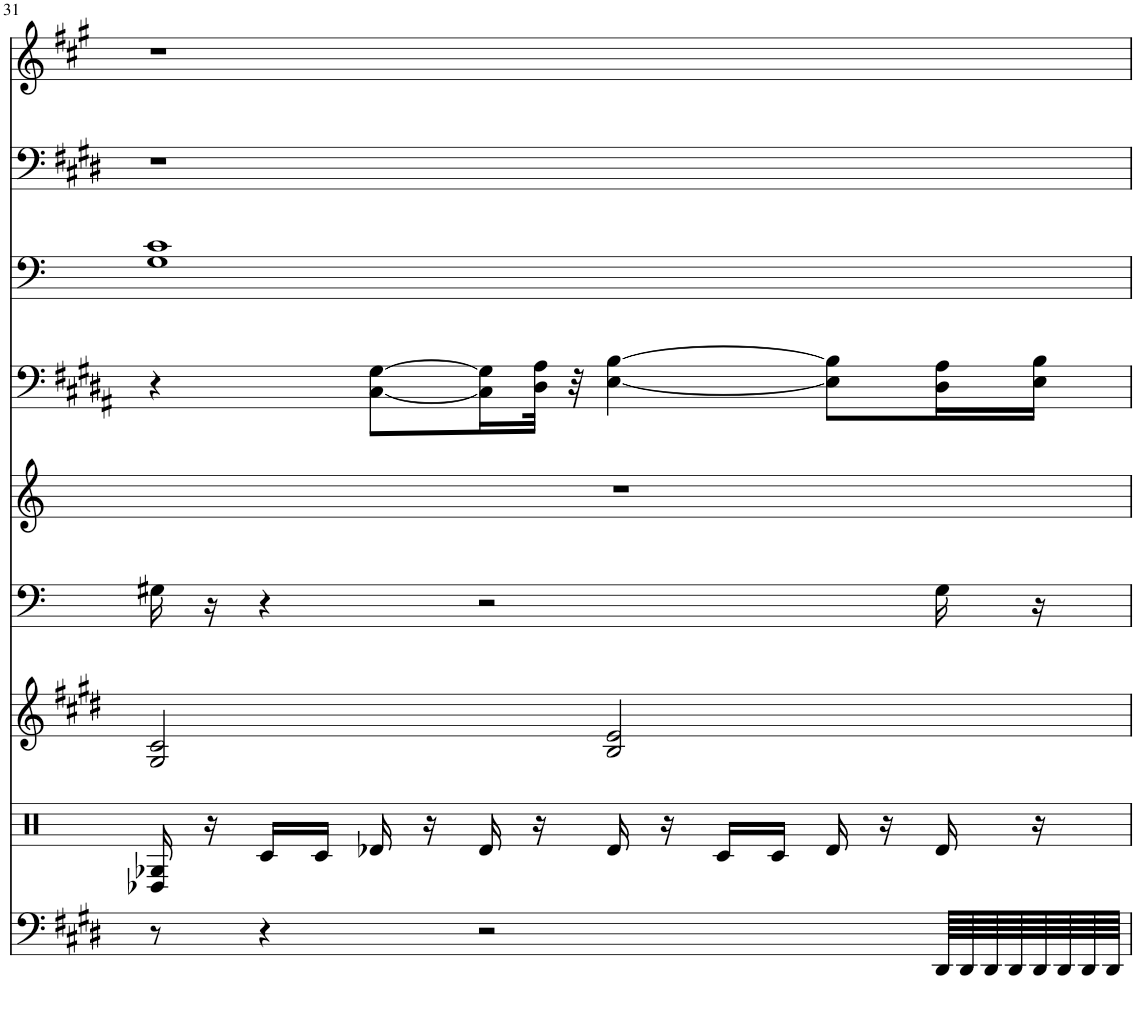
**kern	**kern	**kern	**kern	**kern	**kern	**kern	**kern	**kern
*part9	*part8	*part7	*part6	*part5	*part4	*part3	*part2	*part1
*staff9	*staff8	*staff7	*staff6	*staff5	*staff4	*staff3	*staff2	*staff1
*I"Track 9	*I"Track 8	*I"Track 7	*I"Track 7	*I"Track 6	*I"Track 5	*I"Track 3	*I"Track 2	*I"Track 1
!!LO:PB:g=z
*clefF4	*clefX	*clefG2	*clefF4	*clefG2	*clefF4	*clefF4	*clefF4	*clefG2
*	*	*	*	*Trd-7c-12	*Trd4c7	*	*	*
*k[f#c#g#d#]	*k[]	*k[f#c#g#d#]	*k[]	*k[]	*k[f#c#g#d#a#]	*k[]	*k[f#c#g#d#]	*k[f#c#g#]
*M4/4	*M4/4	*M4/4	*M4/4	*M4/4	*M4/4	*M4/4	*M4/4	*M4/4
=31	=31	=31	=31	=31	=31	=31	=31	=31
8r	16D-X/ 16G-X/	2G#/ 2c#/	16G#X\	1r	4r	1G 1c	1r	1r
.	16r	.	16r	.	.	.	.	.
4r	16c/LL	.	4r	.	.	.	.	.
.	16c/JJ	.	.	.	.	.	.	.
.	16d-X/	.	.	.	[8C#\ [8G#\L	.	.	.
.	16r	.	.	.	.	.	.	.
2r	16d/	.	2r	.	16C#\] 16G#\]L	.	.	.
.	16r	.	.	.	32D#\ 32A#\JJk	.	.	.
.	.	.	.	.	32r	.	.	.
.	16d/	2B/ 2e/	.	.	[4E\ [4B\	.	.	.
.	16r	.	.	.	.	.	.	.
.	16c/LL	.	.	.	.	.	.	.
.	16c/JJ	.	.	.	.	.	.	.
.	16d/	.	.	.	8E\] 8B\]L	.	.	.
.	16r	.	.	.	.	.	.	.
64DD#/LLLL	16d/	.	16G#\	.	16D#\ 16A#\L	.	.	.
64DD#/	.	.	.	.	.	.	.	.
64DD#/	.	.	.	.	.	.	.	.
64DD#/	.	.	.	.	.	.	.	.
64DD#/	16r	.	16r	.	16E\ 16B\JJ	.	.	.
64DD#/	.	.	.	.	.	.	.	.
64DD#/	.	.	.	.	.	.	.	.
64DD#/JJJJ	.	.	.	.	.	.	.	.
=	=	=	=	=	=	=	=	=
*-	*-	*-	*-	*-	*-	*-	*-	*-
